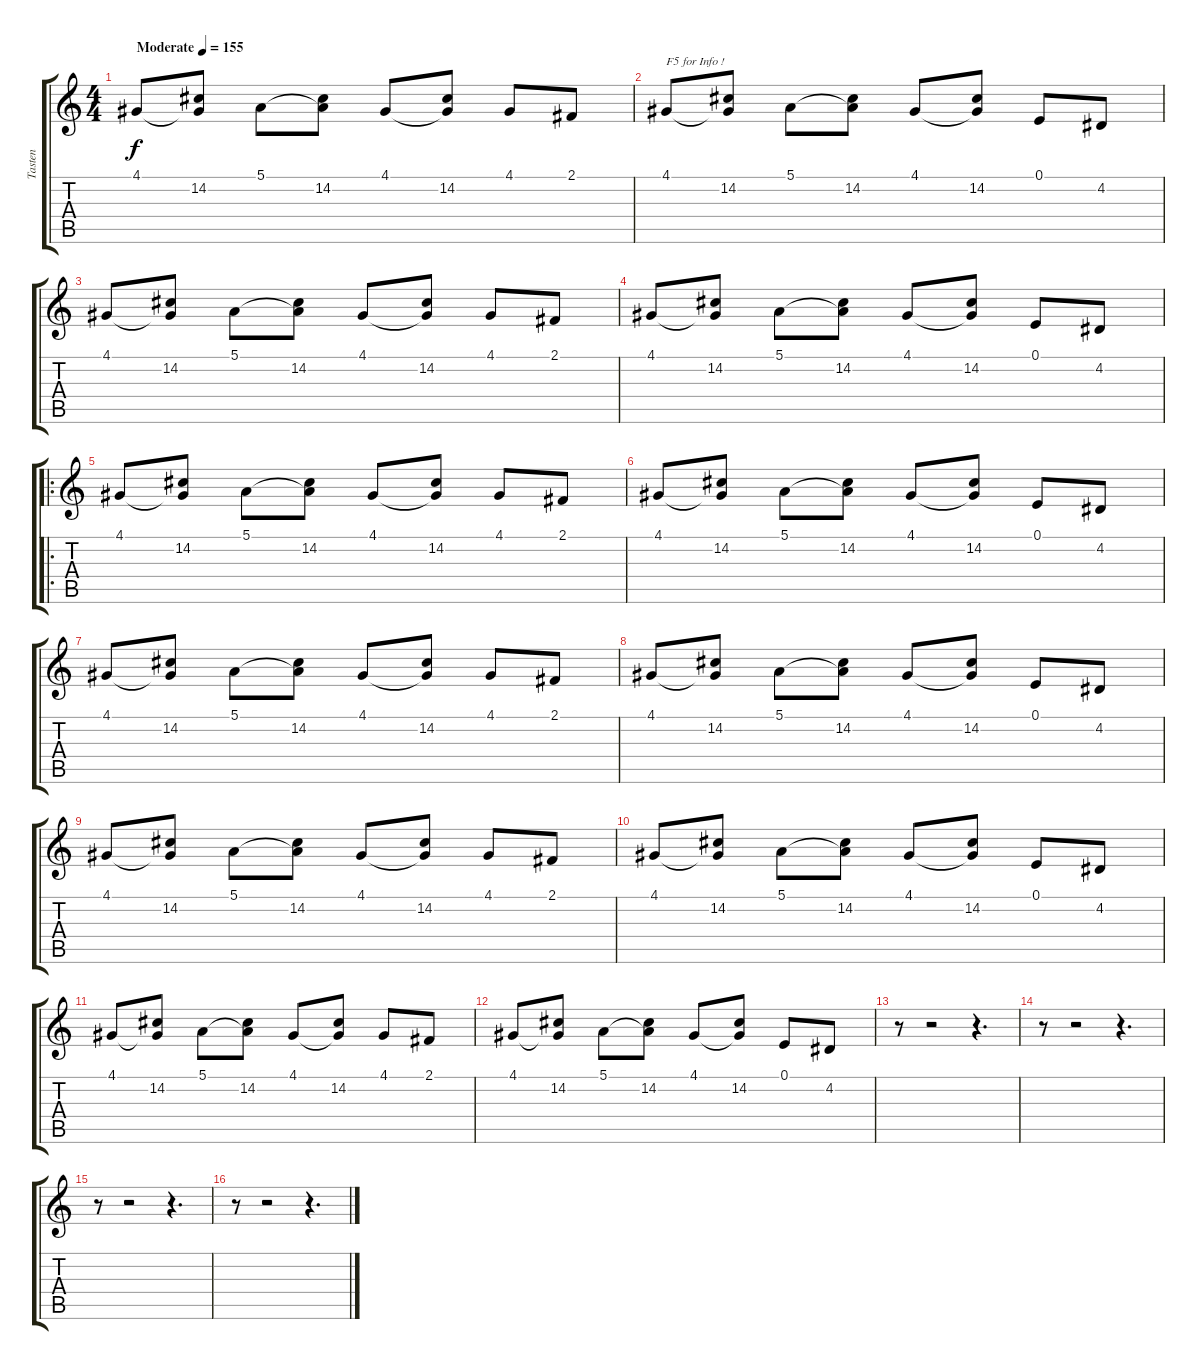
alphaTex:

\track ("Tasten" "Tasten") {instrument electricgrandpiano}
\staff {score tabs}
\tuning (E4 B3 G3 D3 A2 E2) {hide}
\ts (4 4)
\tempo (155 "Moderate")
\clef g2
\ks c
4.1.8{dy f instrument electricgrandpiano} (4.1{t} 14.2).8 5.1.8 (5.1{t} 14.2).8 4.1.8 (4.1{t} 14.2).8 4.1.8 2.1.8 |
4.1.8{txt "F5 for Info !"} (4.1{t} 14.2).8 5.1.8 (5.1{t} 14.2).8 4.1.8 (4.1{t} 14.2).8 0.1.8 4.2.8 |
4.1.8 (4.1{t} 14.2).8 5.1.8 (5.1{t} 14.2).8 4.1.8 (4.1{t} 14.2).8 4.1.8 2.1.8 |
4.1.8 (4.1{t} 14.2).8 5.1.8 (5.1{t} 14.2).8 4.1.8 (4.1{t} 14.2).8 0.1.8 4.2.8 |
\ro
4.1.8 (4.1{t} 14.2).8 5.1.8 (5.1{t} 14.2).8 4.1.8 (4.1{t} 14.2).8 4.1.8 2.1.8 |
4.1.8 (4.1{t} 14.2).8 5.1.8 (5.1{t} 14.2).8 4.1.8 (4.1{t} 14.2).8 0.1.8 4.2.8 |
4.1.8 (4.1{t} 14.2).8 5.1.8 (5.1{t} 14.2).8 4.1.8 (4.1{t} 14.2).8 4.1.8 2.1.8 |
4.1.8 (4.1{t} 14.2).8 5.1.8 (5.1{t} 14.2).8 4.1.8 (4.1{t} 14.2).8 0.1.8 4.2.8 |
4.1.8 (4.1{t} 14.2).8 5.1.8 (5.1{t} 14.2).8 4.1.8 (4.1{t} 14.2).8 4.1.8 2.1.8 |
4.1.8 (4.1{t} 14.2).8 5.1.8 (5.1{t} 14.2).8 4.1.8 (4.1{t} 14.2).8 0.1.8 4.2.8 |
4.1.8 (4.1{t} 14.2).8 5.1.8 (5.1{t} 14.2).8 4.1.8 (4.1{t} 14.2).8 4.1.8 2.1.8 |
4.1.8 (4.1{t} 14.2).8 5.1.8 (5.1{t} 14.2).8 4.1.8 (4.1{t} 14.2).8 0.1.8 4.2.8 |
r.8 r.2 r.4{d} |
r.8 r.2 r.4{d} |
r.8 r.2 r.4{d} |
r.8 r.2 r.4{d}
